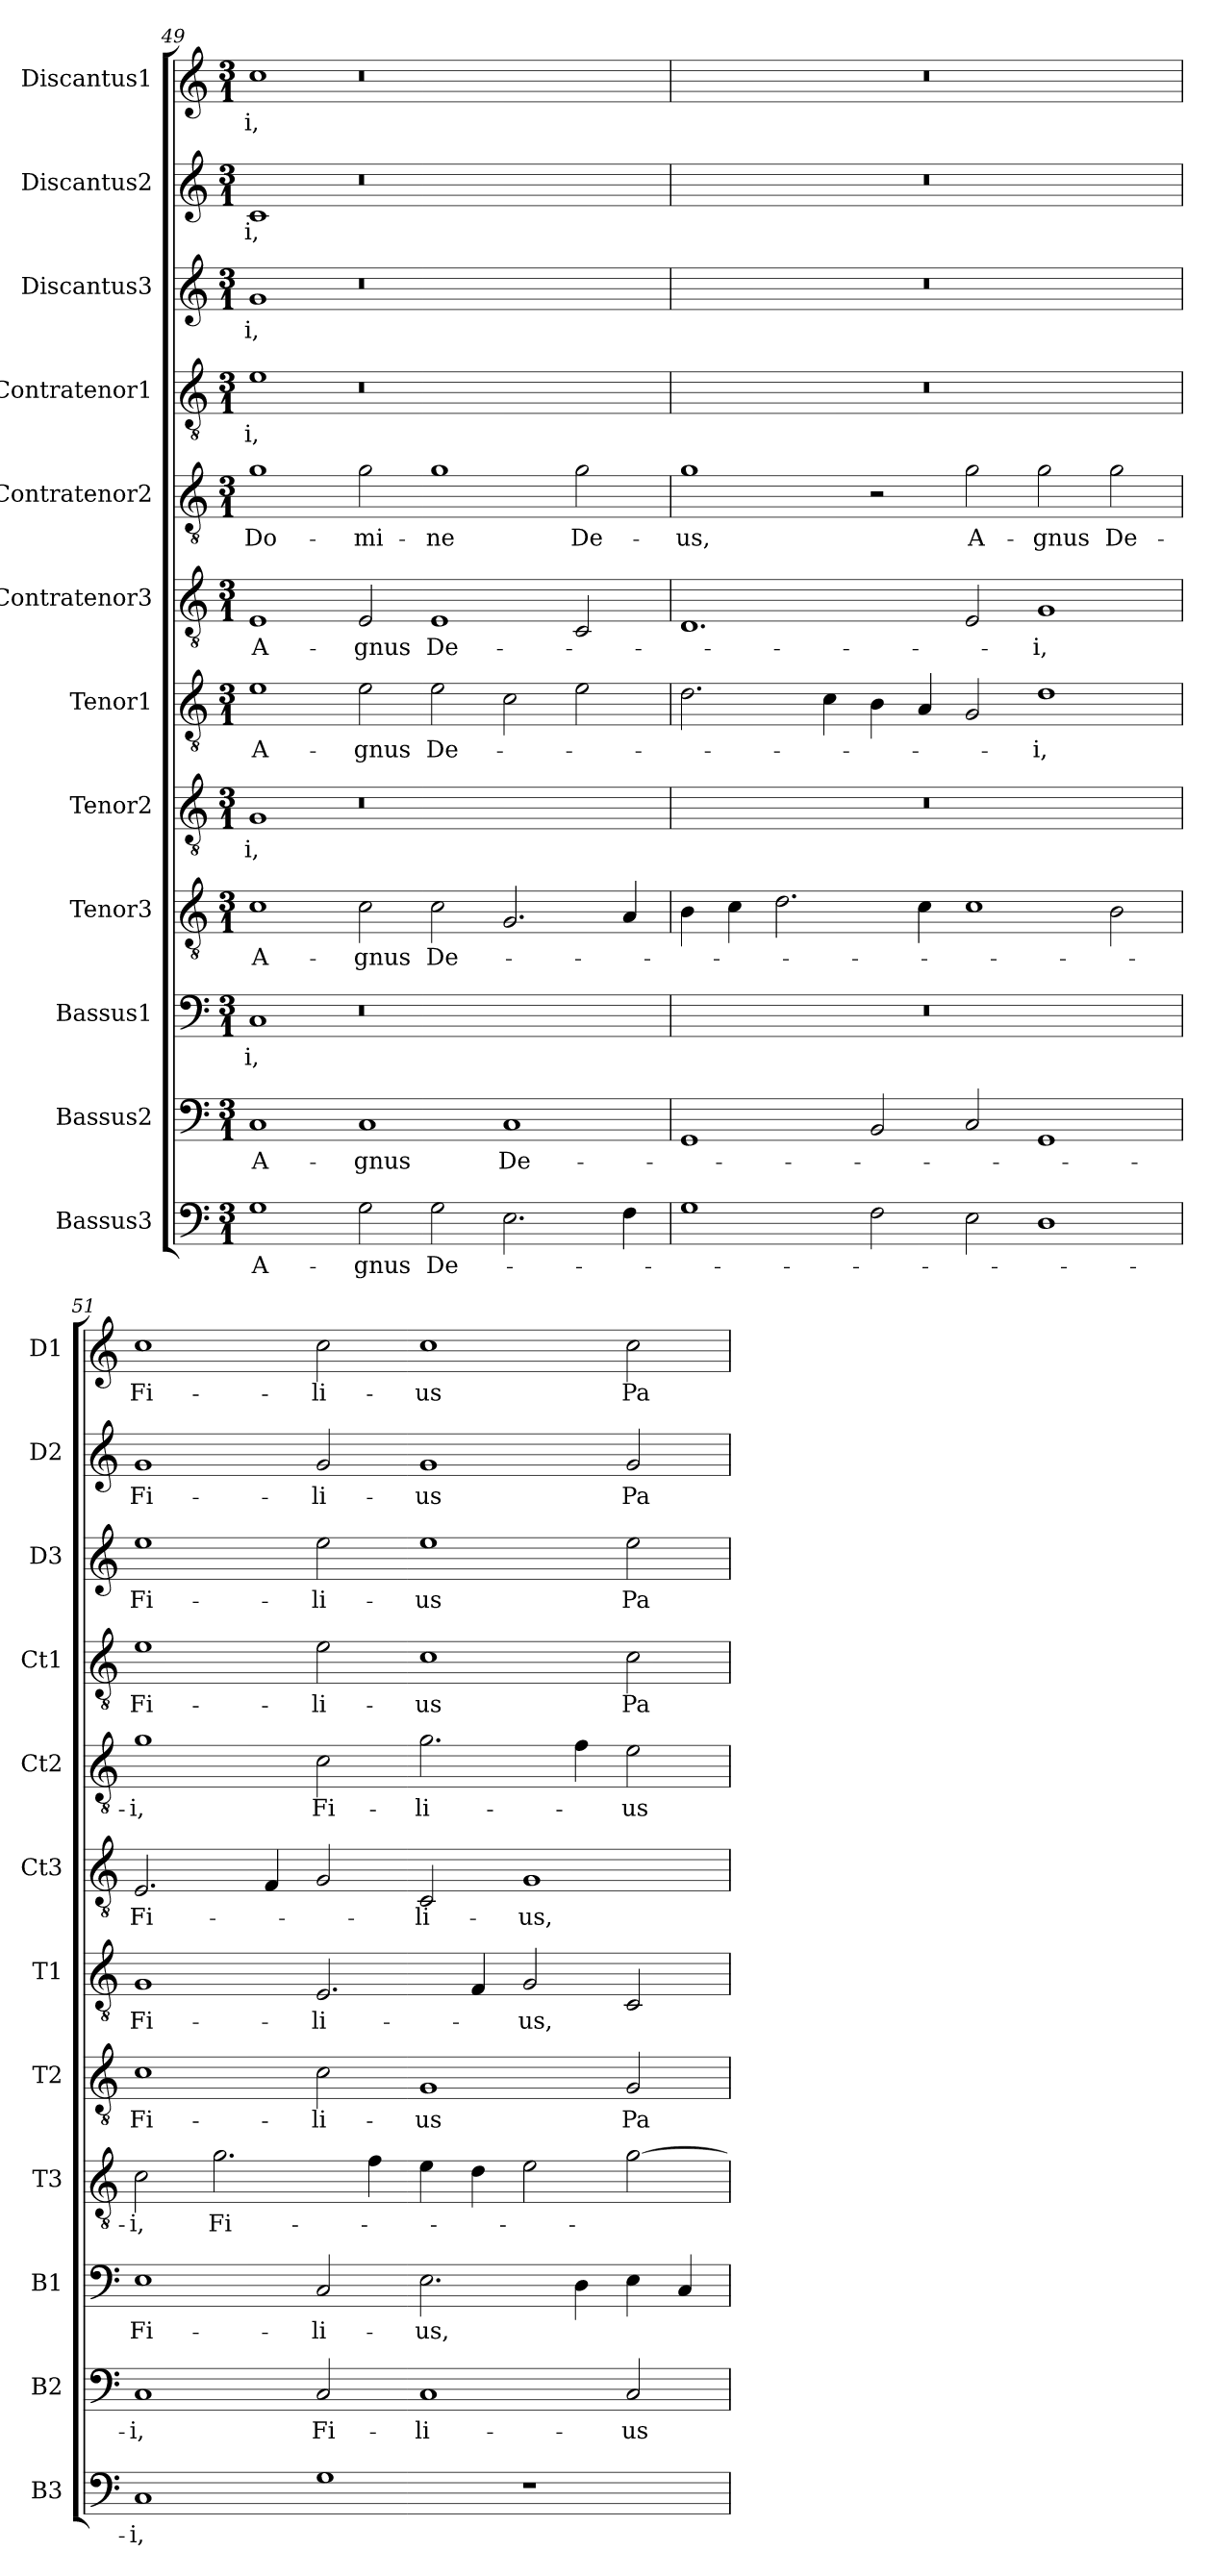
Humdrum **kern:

**kern	**text	**kern	**text	**kern	**text	**kern	**text	**kern	**text	**kern	**text	**kern	**text	**kern	**text	**kern	**text	**kern	**text	**kern	**text	**kern	**text
*part12	*part12	*part11	*part11	*part10	*part10	*part9	*part9	*part8	*part8	*part7	*part7	*part6	*part6	*part5	*part5	*part4	*part4	*part3	*part3	*part2	*part2	*part1	*part1
*staff12	*staff12	*staff11	*staff11	*staff10	*staff10	*staff9	*staff9	*staff8	*staff8	*staff7	*staff7	*staff6	*staff6	*staff5	*staff5	*staff4	*staff4	*staff3	*staff3	*staff2	*staff2	*staff1	*staff1
*I"Bassus3	*	*I"Bassus2	*	*I"Bassus1	*	*I"Tenor3	*	*I"Tenor2	*	*I"Tenor1	*	*I"Contratenor3	*	*I"Contratenor2	*	*I"Contratenor1	*	*I"Discantus3	*	*I"Discantus2	*	*I"Discantus1	*
*I'B3	*	*I'B2	*	*I'B1	*	*I'T3	*	*I'T2	*	*I'T1	*	*I'Ct3	*	*I'Ct2	*	*I'Ct1	*	*I'D3	*	*I'D2	*	*I'D1	*
*clefF4	*	*clefF4	*	*clefF4	*	*clefGv2	*	*clefGv2	*	*clefGv2	*	*clefGv2	*	*clefGv2	*	*clefGv2	*	*clefG2	*	*clefG2	*	*clefG2	*
*k[]	*	*k[]	*	*k[]	*	*k[]	*	*k[]	*	*k[]	*	*k[]	*	*k[]	*	*k[]	*	*k[]	*	*k[]	*	*k[]	*
*M3/1	*	*M3/1	*	*M3/1	*	*M3/1	*	*M3/1	*	*M3/1	*	*M3/1	*	*M3/1	*	*M3/1	*	*M3/1	*	*M3/1	*	*M3/1	*
=49	=49	=49	=49	=49	=49	=49	=49	=49	=49	=49	=49	=49	=49	=49	=49	=49	=49	=49	=49	=49	=49	=49	=49
1G	A-	1C	A-	1C	-i,	1c	A-	1G	-i,	1e	A-	1E	A-	1g	Do-	1e	-i,	1g	-i,	1c	-i,	1cc	-i,
2G	-gnus	1C	-gnus	0r	.	2c	-gnus	0r	.	2e	-gnus	2E	-gnus	2g	-mi-	0r	.	0r	.	0r	.	0r	.
2G	De-	.	.	.	.	2c	De-	.	.	2e	De-	1E	De-	1g	-ne	.	.	.	.	.	.	.	.
2.E	.	1C	De-	.	.	2.G	.	.	.	2c	.	.	.	.	.	.	.	.	.	.	.	.	.
.	.	.	.	.	.	.	.	.	.	2e	.	2C	.	2g	De-	.	.	.	.	.	.	.	.
4F	.	.	.	.	.	4A	.	.	.	.	.	.	.	.	.	.	.	.	.	.	.	.	.
=50	=50	=50	=50	=50	=50	=50	=50	=50	=50	=50	=50	=50	=50	=50	=50	=50	=50	=50	=50	=50	=50	=50	=50
1G	.	1GG	.	0.r	.	4B	.	0.r	.	2.d	.	1.D	.	1g	-us,	0.r	.	0.r	.	0.r	.	0.r	.
.	.	.	.	.	.	4c	.	.	.	.	.	.	.	.	.	.	.	.	.	.	.	.	.
.	.	.	.	.	.	2.d	.	.	.	.	.	.	.	.	.	.	.	.	.	.	.	.	.
.	.	.	.	.	.	.	.	.	.	4c	.	.	.	.	.	.	.	.	.	.	.	.	.
2F	.	2BB	.	.	.	.	.	.	.	4B	.	.	.	2r	.	.	.	.	.	.	.	.	.
.	.	.	.	.	.	4c	.	.	.	4A	.	.	.	.	.	.	.	.	.	.	.	.	.
2E	.	2C	.	.	.	1c	.	.	.	2G	.	2E	.	2g	A-	.	.	.	.	.	.	.	.
1D	.	1GG	.	.	.	.	.	.	.	1d	-i,	1G	-i,	2g	-gnus	.	.	.	.	.	.	.	.
.	.	.	.	.	.	2B	.	.	.	.	.	.	.	2g	De-	.	.	.	.	.	.	.	.
=51	=51	=51	=51	=51	=51	=51	=51	=51	=51	=51	=51	=51	=51	=51	=51	=51	=51	=51	=51	=51	=51	=51	=51
1C	-i,	1C	-i,	1E	Fi-	2c	-i,	1c	Fi-	1G	Fi-	2.E	Fi-	1g	-i,	1e	Fi-	1ee	Fi-	1g	Fi-	1cc	Fi-
.	.	.	.	.	.	2.g	Fi-	.	.	.	.	.	.	.	.	.	.	.	.	.	.	.	.
.	.	.	.	.	.	.	.	.	.	.	.	4F	.	.	.	.	.	.	.	.	.	.	.
1G	.	2C	Fi-	2C	-li-	.	.	2c	-li-	2.E	-li-	2G	.	2c	Fi-	2e	-li-	2ee	-li-	2g	-li-	2cc	-li-
.	.	.	.	.	.	4f	.	.	.	.	.	.	.	.	.	.	.	.	.	.	.	.	.
.	.	1C	-li-	2.E	-us,	4e	.	1G	-us	.	.	2C	-li-	2.g	-li-	1c	-us	1ee	-us	1g	-us	1cc	-us
.	.	.	.	.	.	4d	.	.	.	4F	.	.	.	.	.	.	.	.	.	.	.	.	.
1r	.	.	.	.	.	2e	.	.	.	2G	-us,	1G	-us,	.	.	.	.	.	.	.	.	.	.
.	.	.	.	4D	.	.	.	.	.	.	.	.	.	4f	.	.	.	.	.	.	.	.	.
.	.	2C	-us	4E	.	[2g	.	2G	Pa-	2C	.	.	.	2e	-us	2c	Pa-	2ee	Pa-	2g	Pa-	2cc	Pa-
.	.	.	.	4C	.	.	.	.	.	.	.	.	.	.	.	.	.	.	.	.	.	.	.
=	=	=	=	=	=	=	=	=	=	=	=	=	=	=	=	=	=	=	=	=	=	=	=
*-	*-	*-	*-	*-	*-	*-	*-	*-	*-	*-	*-	*-	*-	*-	*-	*-	*-	*-	*-	*-	*-	*-	*-
